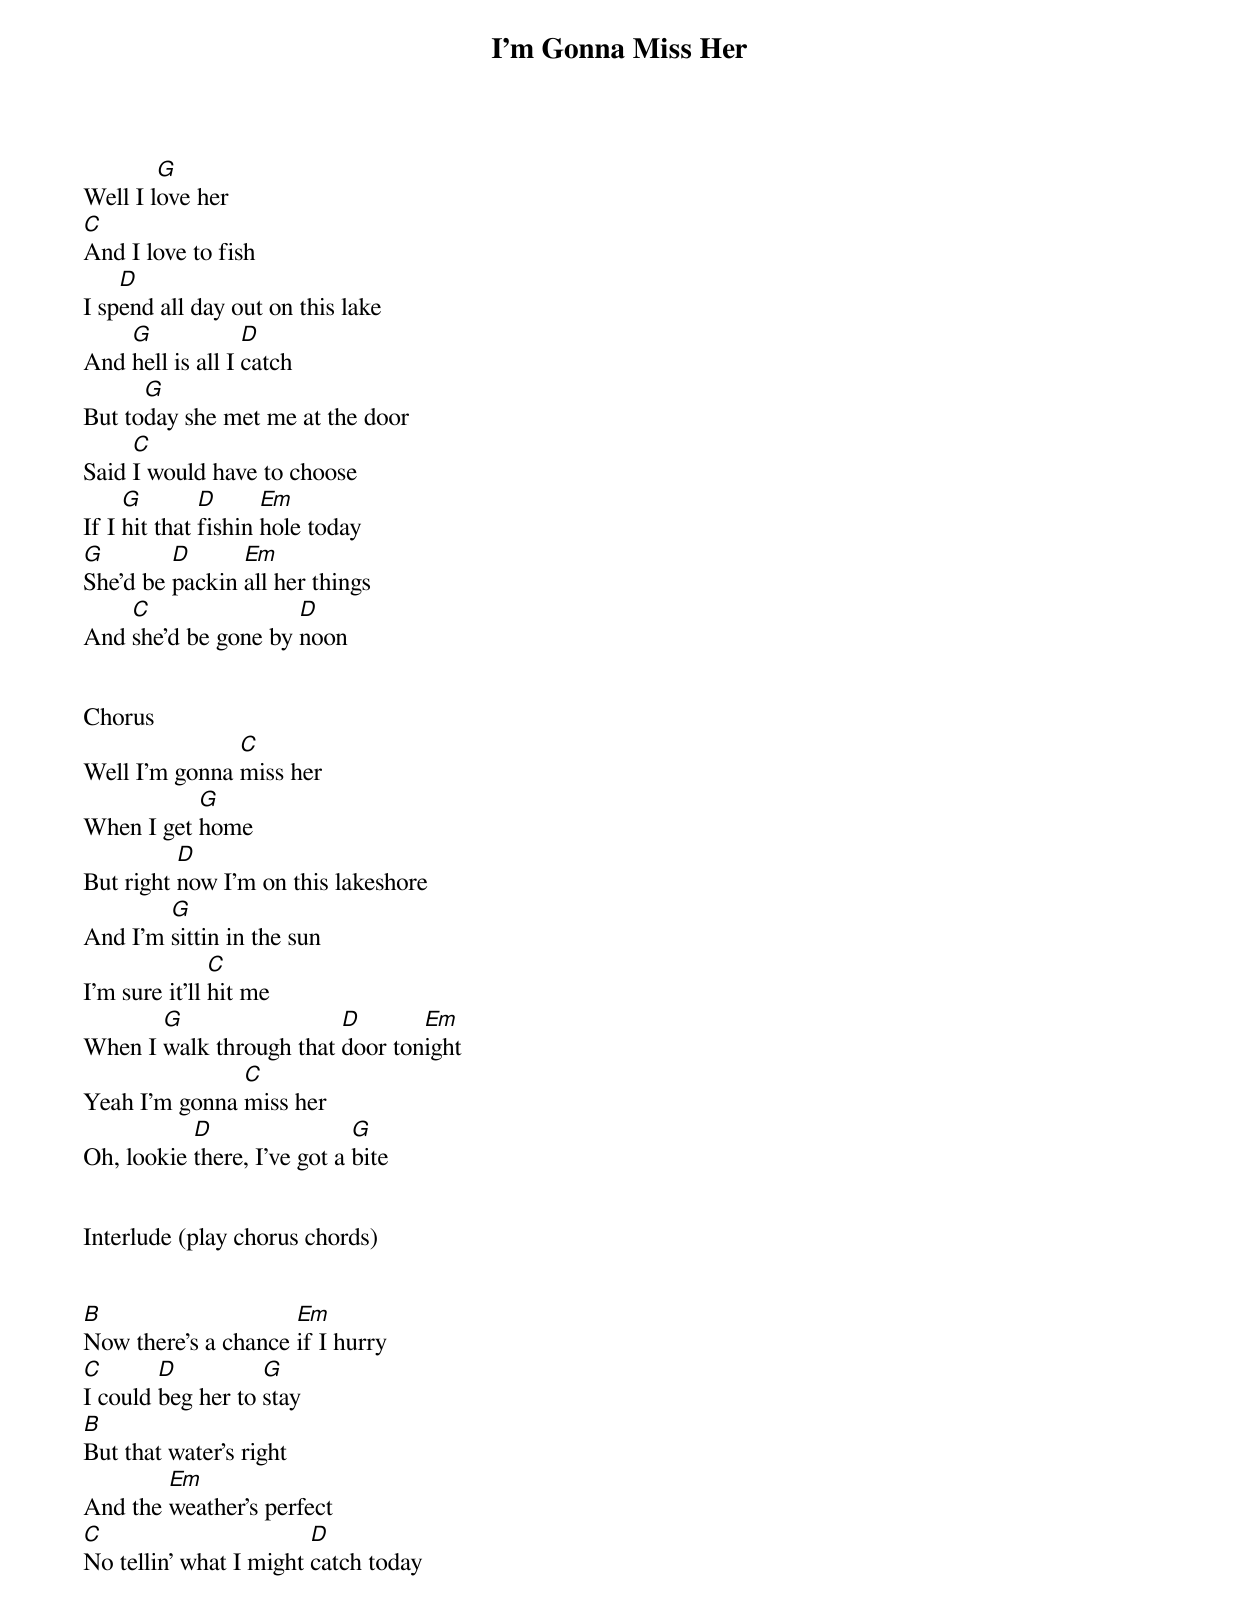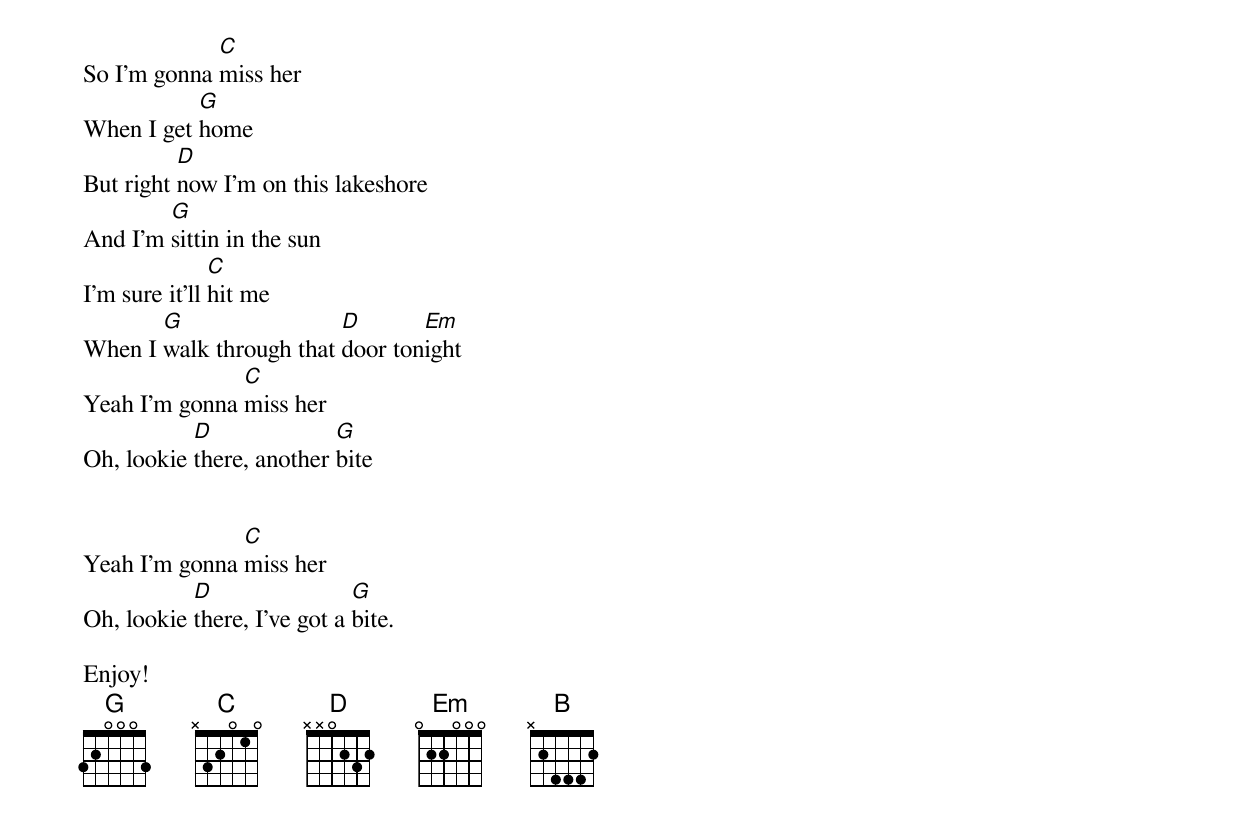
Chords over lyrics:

I'm Gonna Miss Her

        G
Well I love her
C
And I love to fish
    D
I spend all day out on this lake
    G             D
And hell is all I catch
      G
But today she met me at the door
     C
Said I would have to choose
     G        D      Em
If I hit that fishin hole today
G        D	Em
She'd be packin all her things
    C                D
And she'd be gone by noon


Chorus
               C
Well I'm gonna miss her
           G
When I get home
          D
But right now I'm on this lakeshore
        G
And I'm sittin in the sun
               C
I'm sure it'll hit me
       G                 D       Em
When I walk through that door tonight
               C
Yeah I'm gonna miss her
           D                 G
Oh, lookie there, I've got a bite


Interlude (play chorus chords)


B                    Em
Now there's a chance if I hurry
C       D          G
I could beg her to stay
B
But that water's right
        Em
And the weather's perfect
C                       D
No tellin' what I might catch today


             C
So I'm gonna miss her
           G
When I get home
          D
But right now I'm on this lakeshore
        G
And I'm sittin in the sun
               C
I'm sure it'll hit me
       G                 D       Em
When I walk through that door tonight
               C
Yeah I'm gonna miss her
           D              G
Oh, lookie there, another bite


               C
Yeah I'm gonna miss her
           D                 G
Oh, lookie there, I've got a bite.

Enjoy!
